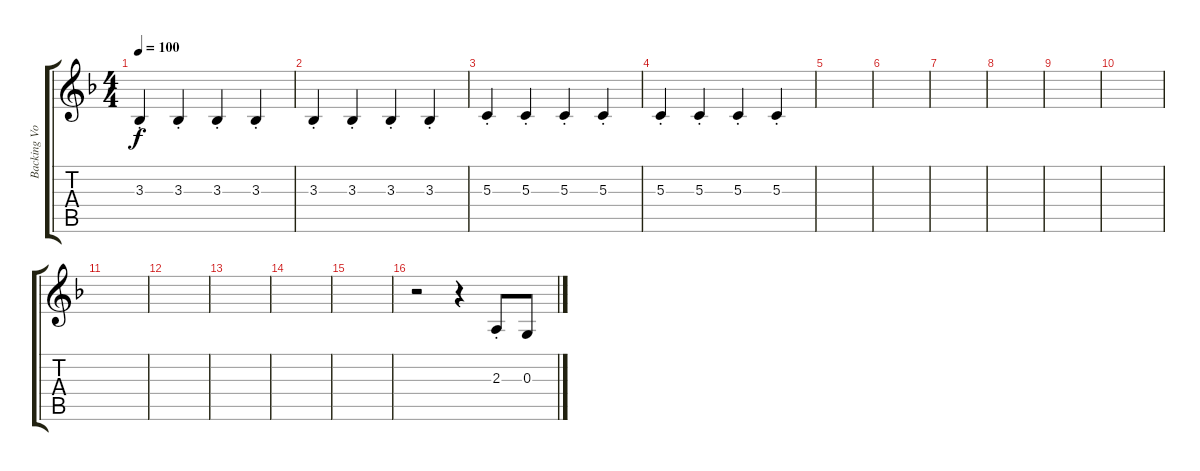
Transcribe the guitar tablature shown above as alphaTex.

\track ("Backing Vocals" "Backing Vo") {instrument fx2soundtrack}
\staff {score tabs}
\tuning (E4 B3 G3 D3 A2 E2) {hide}
\ts (4 4)
\tempo 100
\clef g2
\ks dminor
3.3{st}.4{dy f} 3.3{st}.4 3.3{st}.4 3.3{st}.4 |
3.3{st}.4 3.3{st}.4 3.3{st}.4 3.3{st}.4 |
5.3{st}.4 5.3{st}.4 5.3{st}.4 5.3{st}.4 |
5.3{st}.4 5.3{st}.4 5.3{st}.4 5.3{st}.4 |
|
|
|
|
|
|
|
|
|
|
|
r.2 r.4 2.3{st}.8 0.3.8
